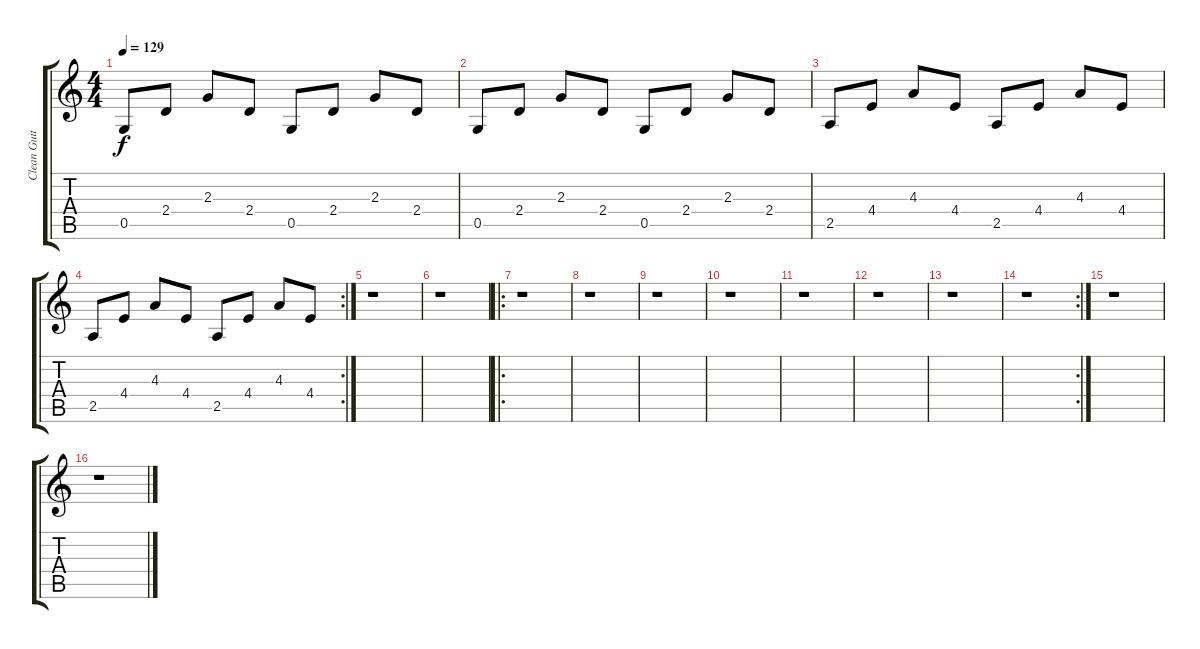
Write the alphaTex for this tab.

\track ("Clean Guitar 1" "Clean Guit") {instrument acousticguitarsteel}
\staff {score tabs}
\tuning (D4 A3 F3 C3 G2 D2) {hide}
\ts (4 4)
\tempo 129
\clef g2
\ks c
0.5.8{dy f} 2.4.8 2.3.8 2.4.8 0.5.8 2.4.8 2.3.8 2.4.8 |
0.5.8 2.4.8 2.3.8 2.4.8 0.5.8 2.4.8 2.3.8 2.4.8 |
2.5.8 4.4.8 4.3.8 4.4.8 2.5.8 4.4.8 4.3.8 4.4.8 |
\rc 2
2.5.8 4.4.8 4.3.8 4.4.8 2.5.8 4.4.8 4.3.8 4.4.8 |
r.1 |
r.1 |
\ro
r.1 |
r.1 |
r.1 |
r.1 |
r.1 |
r.1 |
r.1 |
\rc 2
r.1 |
r.1 |
r.1
